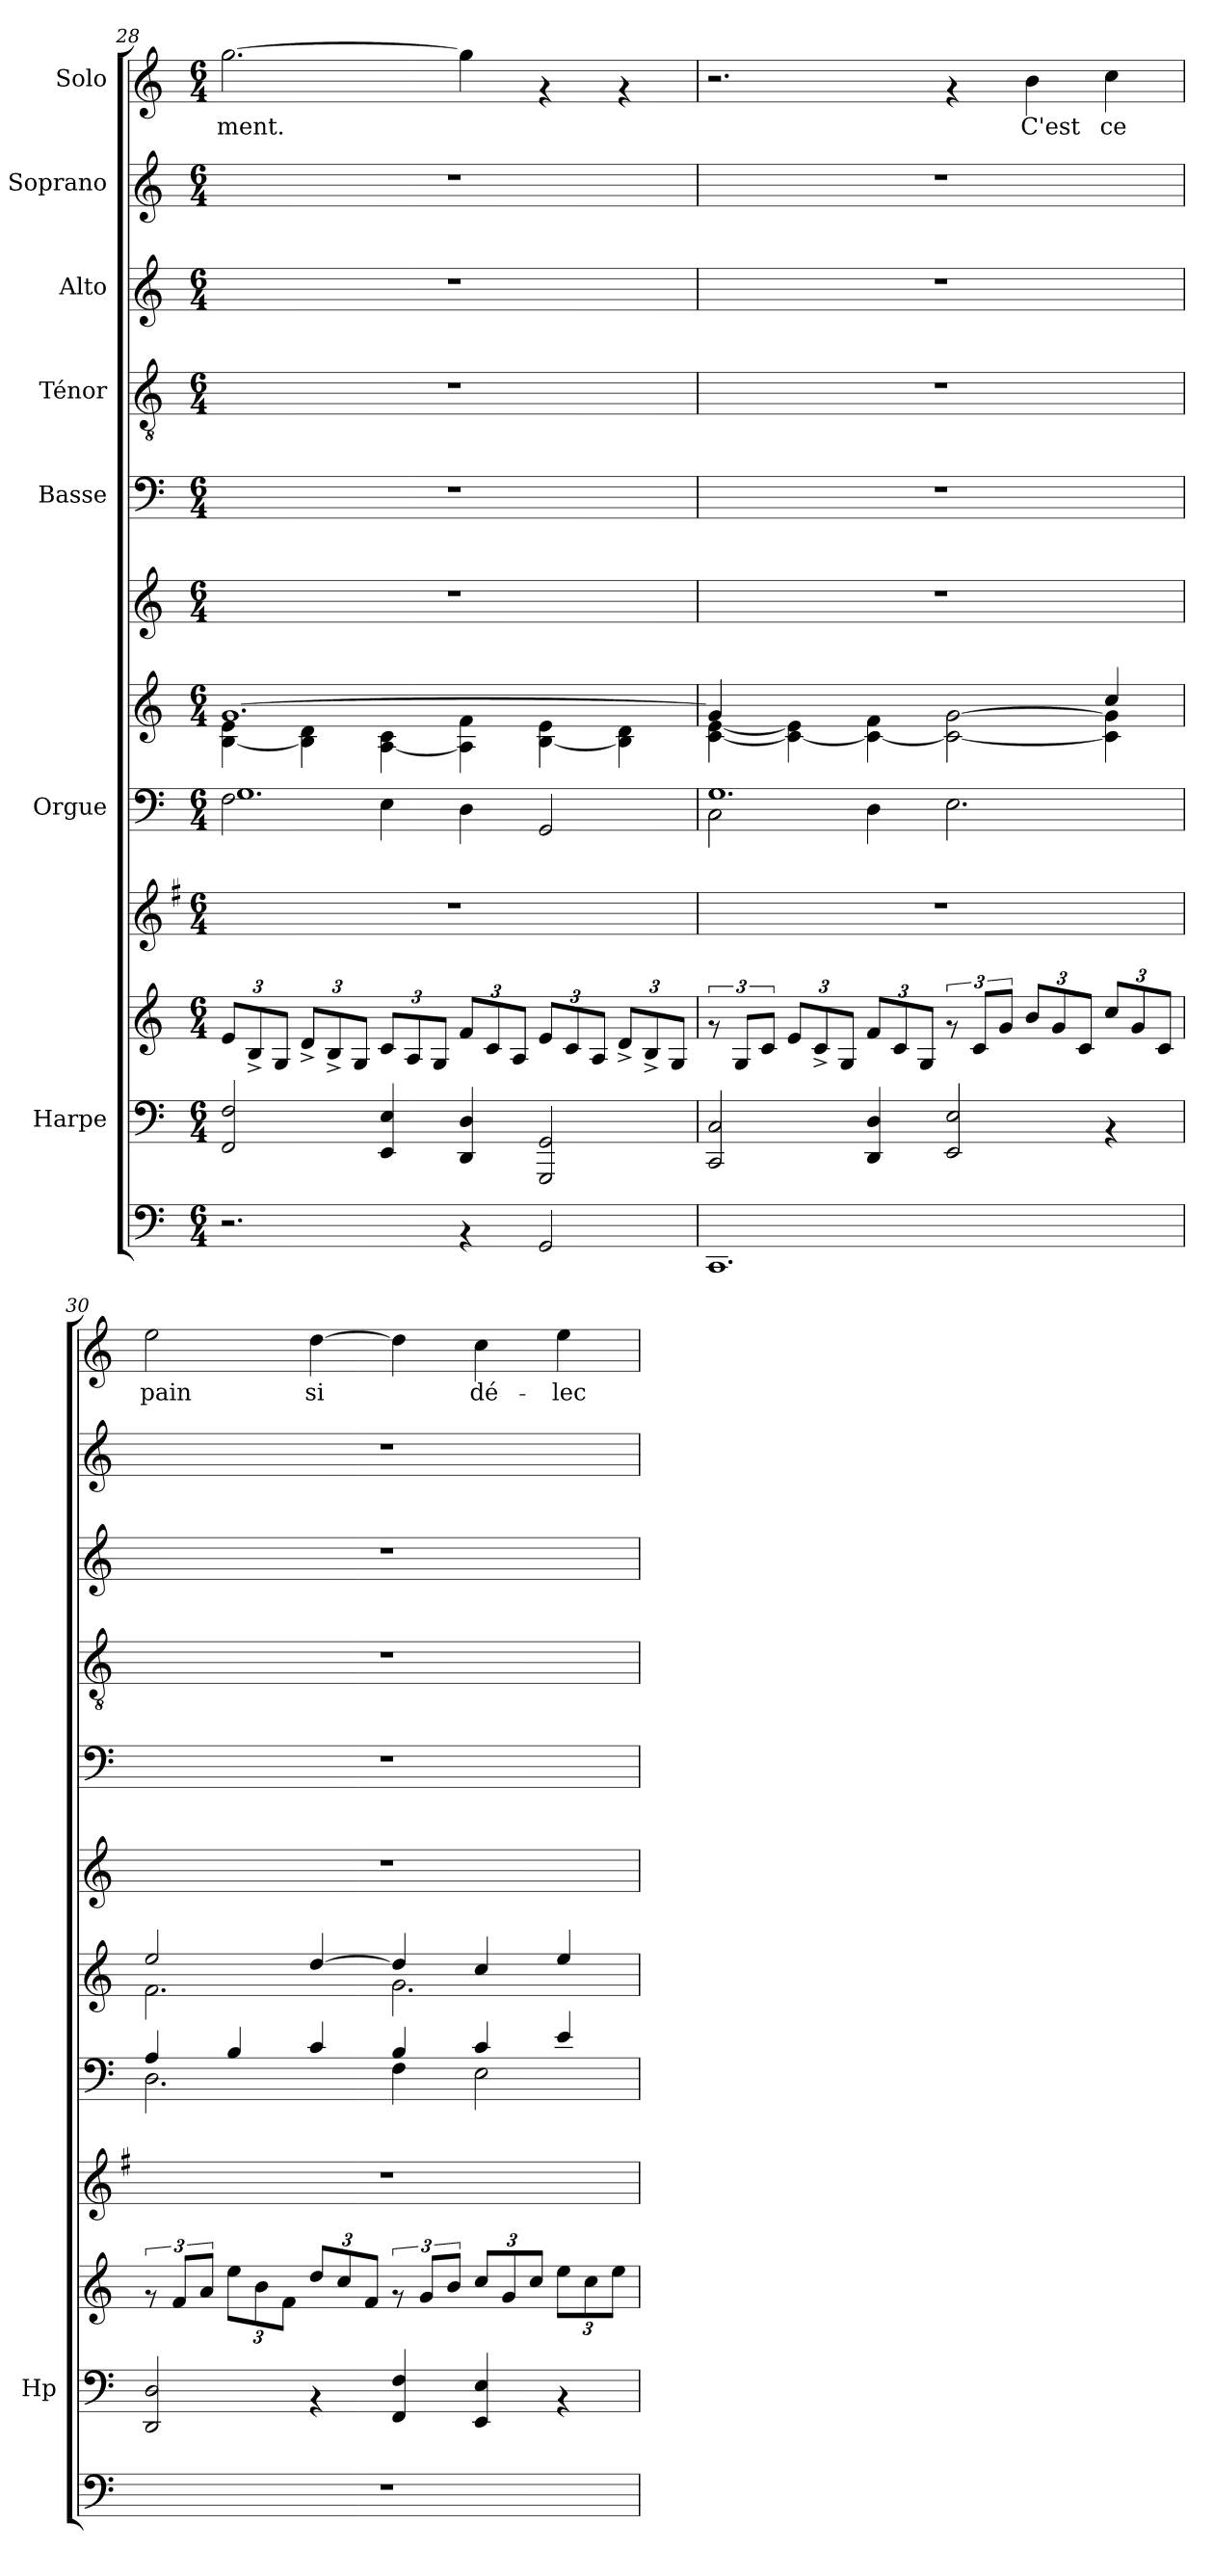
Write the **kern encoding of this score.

**kern	**kern	**kern	**kern	**kern	**kern	**kern	**kern	**kern	**kern	**kern	**kern	**text
*part10	*part9	*part9	*part8	*part7	*part7	*part6	*part5	*part4	*part3	*part2	*part1	*part1
*staff12	*staff11	*staff10	*staff9	*staff8	*staff7	*staff6	*staff5	*staff4	*staff3	*staff2	*staff1	*staff1
*	*I"Harpe	*	*	*I"Orgue	*	*	*I"Basse	*I"Ténor	*I"Alto	*I"Soprano	*I"Solo	*
*	*I'Hp	*	*	*	*	*	*	*	*	*	*	*
*clefF4	*clefF4	*clefG2	*clefG2	*clefF4	*clefG2	*clefG2	*clefF4	*clefGv2	*clefG2	*clefG2	*clefG2	*
*	*	*	*ITrd-3c-5	*	*	*	*	*	*	*	*	*
*k[]	*k[]	*k[]	*k[]	*k[]	*k[]	*k[]	*k[]	*k[]	*k[]	*k[]	*k[]	*
*C:	*C:	*C:	*C:	*C:	*C:	*C:	*C:	*C:	*C:	*C:	*C:	*
*M6/4	*M6/4	*M6/4	*M6/4	*M6/4	*M6/4	*M6/4	*M6/4	*M6/4	*M6/4	*M6/4	*M6/4	*
*	*	*Xbrackettup	*	*	*	*	*	*	*	*	*	*
=28	=28	=28	=28	=28	=28	=28	=28	=28	=28	=28	=28	=28
*	*	*	*	*^	*^	*	*	*	*	*	*	*
!	!	!	!	!	!	!	!	!	!	!	!	!	!	!LO:LY:b
2.r	2FF/ 2F/	12e/L	1.r	2F\	1.G	[>1.g	[<4B\ 4e\	1.r	1.r	1.r	1.r	1.r	[>2.gg\	-ment.
.	.	12B^</	.	.	.	.	.	.	.	.	.	.	.	.
.	.	12G/J	.	.	.	.	.	.	.	.	.	.	.	.
.	.	12d^</L	.	.	.	.	4B\] 4d\	.	.	.	.	.	.	.
.	.	12B^</	.	.	.	.	.	.	.	.	.	.	.	.
.	.	12G/J	.	.	.	.	.	.	.	.	.	.	.	.
.	4EE/ 4E/	12c/L	.	4E\	.	.	[<4A\ 4c\	.	.	.	.	.	.	.
.	.	12A/	.	.	.	.	.	.	.	.	.	.	.	.
.	.	12G/J	.	.	.	.	.	.	.	.	.	.	.	.
4rAA	4DD/ 4D/	12f/L	.	4D\	.	.	4A\] 4f\	.	.	.	.	.	4gg\]	.
.	.	12c/	.	.	.	.	.	.	.	.	.	.	.	.
.	.	12A/J	.	.	.	.	.	.	.	.	.	.	.	.
2GG/	2GGG/ 2GG/	12e/L	.	2GG/	.	.	[<4B\ 4e\	.	.	.	.	.	4rf	.
.	.	12c/	.	.	.	.	.	.	.	.	.	.	.	.
.	.	12A/J	.	.	.	.	.	.	.	.	.	.	.	.
.	.	12d^</L	.	.	.	.	4B\] 4d\	.	.	.	.	.	4rf	.
.	.	12B^</	.	.	.	.	.	.	.	.	.	.	.	.
.	.	12G/J	.	.	.	.	.	.	.	.	.	.	.	.
!!LO:PB:g=z
=29	=29	=29	=29	=29	=29	=29	=29	=29	=29	=29	=29	=29	=29	=29
*	*	*brackettup	*	*	*	*	*	*	*	*	*	*	*	*
1.CC	2CC/ 2C/	12rf	1.r	1.G	2C\	4g/]	[<4c\ [<4e\	1.r	1.r	1.r	1.r	1.r	2.r	.
.	.	12G/L	.	.	.	.	.	.	.	.	.	.	.	.
.	.	12c/J	.	.	.	.	.	.	.	.	.	.	.	.
*	*	*Xbrackettup	*	*	*	*	*	*	*	*	*	*	*	*
.	.	12e/L	.	.	.	1ryy	4c\_ 4e\]	.	.	.	.	.	.	.
.	.	12c^</	.	.	.	.	.	.	.	.	.	.	.	.
.	.	12G/J	.	.	.	.	.	.	.	.	.	.	.	.
.	4DD/ 4D/	12f/L	.	.	4D\	.	4c\_ 4f\	.	.	.	.	.	.	.
.	.	12c/	.	.	.	.	.	.	.	.	.	.	.	.
.	.	12G/J	.	.	.	.	.	.	.	.	.	.	.	.
*	*	*brackettup	*	*	*	*	*	*	*	*	*	*	*	*
.	2EE/ 2E/	12rf	.	.	2.E\	.	2c\_ [>2g\	.	.	.	.	.	4rf	.
.	.	12c/L	.	.	.	.	.	.	.	.	.	.	.	.
.	.	12g/J	.	.	.	.	.	.	.	.	.	.	.	.
*	*	*Xbrackettup	*	*	*	*	*	*	*	*	*	*	*	*
!	!	!	!	!	!	!	!	!	!	!	!	!	!	!LO:LY:b
.	.	12b/L	.	.	.	.	.	.	.	.	.	.	4b\	C'est
.	.	12g/	.	.	.	.	.	.	.	.	.	.	.	.
.	.	12c/J	.	.	.	.	.	.	.	.	.	.	.	.
!	!	!	!	!	!	!	!	!	!	!	!	!	!	!LO:LY:b
.	4rAA	12cc/L	.	.	.	4cc/	4c\] 4g\]	.	.	.	.	.	4cc\	ce
.	.	12g/	.	.	.	.	.	.	.	.	.	.	.	.
.	.	12c/J	.	.	.	.	.	.	.	.	.	.	.	.
=30	=30	=30	=30	=30	=30	=30	=30	=30	=30	=30	=30	=30	=30	=30
*	*	*brackettup	*	*	*	*	*	*	*	*	*	*	*	*
!	!	!	!	!	!	!	!	!	!	!	!	!	!	!LO:LY:b
1.r	2DD/ 2D/	12rf	1.r	4A/	2.D\	2ee/	2.f\	1.r	1.r	1.r	1.r	1.r	2ee\	pain
.	.	12f/L	.	.	.	.	.	.	.	.	.	.	.	.
.	.	12a/J	.	.	.	.	.	.	.	.	.	.	.	.
*	*	*Xbrackettup	*	*	*	*	*	*	*	*	*	*	*	*
.	.	12ee\L	.	4B/	.	.	.	.	.	.	.	.	.	.
.	.	12b\	.	.	.	.	.	.	.	.	.	.	.	.
.	.	12f\J	.	.	.	.	.	.	.	.	.	.	.	.
!	!	!	!	!	!	!	!	!	!	!	!	!	!	!LO:LY:b
.	4rAA	12dd/L	.	4c/	.	[<4dd/	.	.	.	.	.	.	[>4dd\	si
.	.	12cc/	.	.	.	.	.	.	.	.	.	.	.	.
.	.	12f/J	.	.	.	.	.	.	.	.	.	.	.	.
*	*	*brackettup	*	*	*	*	*	*	*	*	*	*	*	*
.	4FF/ 4F/	12rf	.	4B/	4F\	4dd/]	2.g\	.	.	.	.	.	4dd\]	.
.	.	12g/L	.	.	.	.	.	.	.	.	.	.	.	.
.	.	12b/J	.	.	.	.	.	.	.	.	.	.	.	.
*	*	*Xbrackettup	*	*	*	*	*	*	*	*	*	*	*	*
!	!	!	!	!	!	!	!	!	!	!	!	!	!	!LO:LY:b
.	4EE/ 4E/	12cc/L	.	4c/	2E\	4cc/	.	.	.	.	.	.	4cc\	dé-
.	.	12g/	.	.	.	.	.	.	.	.	.	.	.	.
.	.	12cc/J	.	.	.	.	.	.	.	.	.	.	.	.
!	!	!	!	!	!	!	!	!	!	!	!	!	!	!LO:LY:b
.	4rAA	12ee\L	.	4e/	.	4ee/	.	.	.	.	.	.	4ee\	-lec-
.	.	12cc\	.	.	.	.	.	.	.	.	.	.	.	.
.	.	12ee\J	.	.	.	.	.	.	.	.	.	.	.	.
*	*	*	*	*v	*v	*	*	*	*	*	*	*	*	*
*	*	*	*	*	*v	*v	*	*	*	*	*	*	*
=	=	=	=	=	=	=	=	=	=	=	=	=
*-	*-	*-	*-	*-	*-	*-	*-	*-	*-	*-	*-	*-
